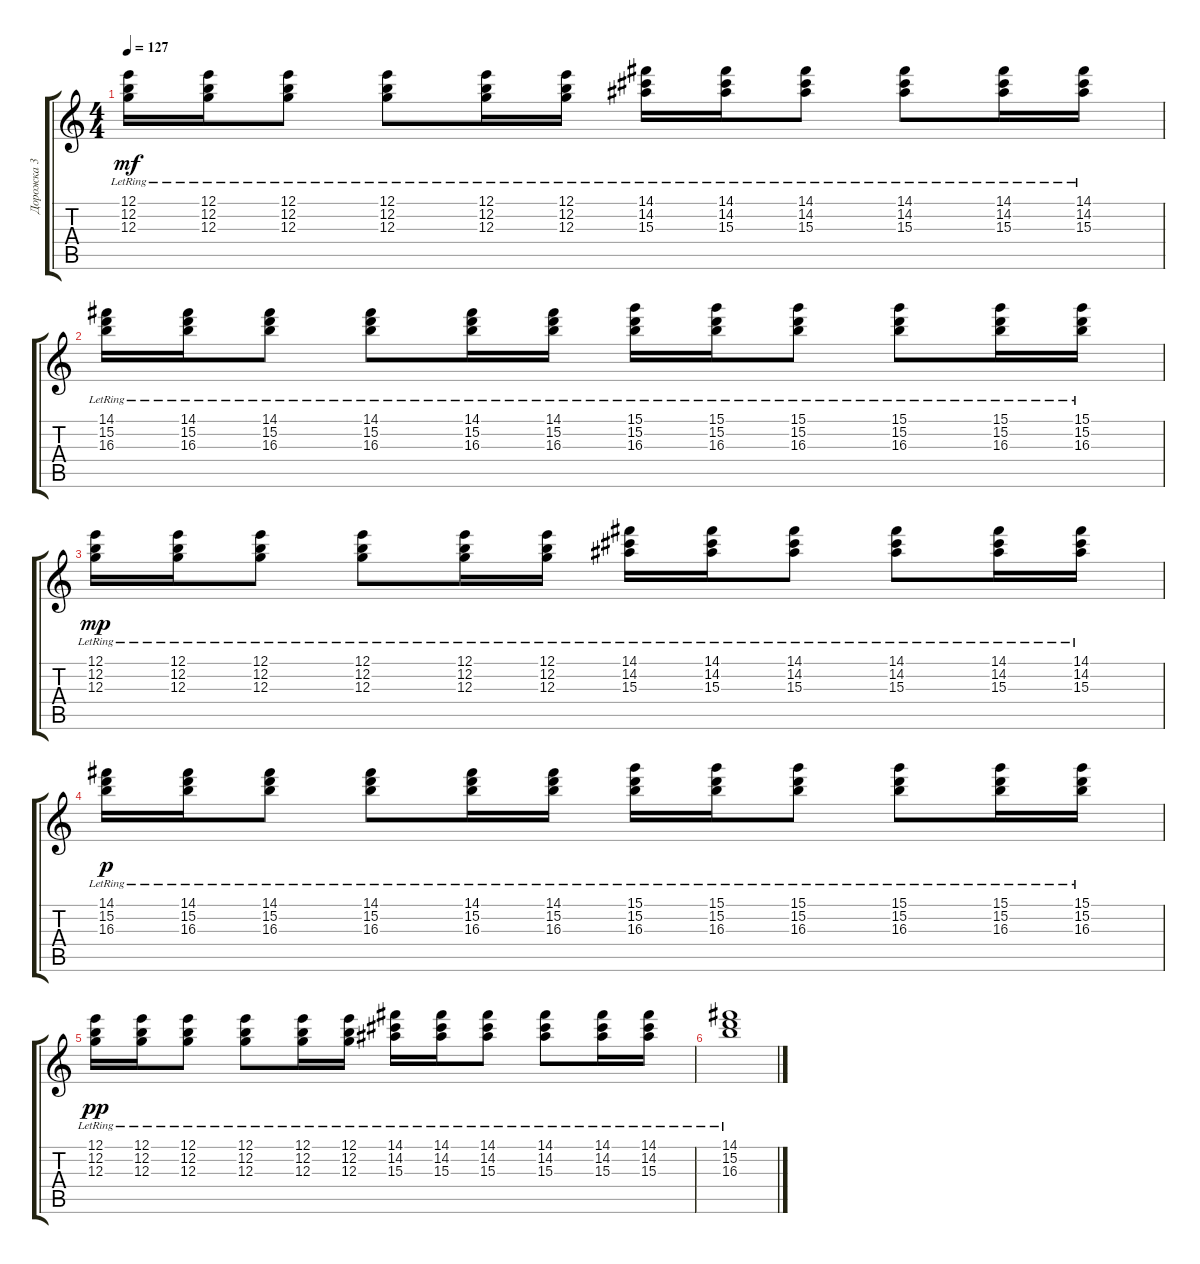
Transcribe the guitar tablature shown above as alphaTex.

\track ("Дорожка 3" "Дорожка 3") {instrument acousticguitarsteel}
\staff {score tabs}
\tuning (E4 B3 G3 D3 A2 E2) {hide}
\ts (4 4)
\tempo 127
\clef g2
\ks c
(12.1{lr} 12.2{lr} 12.3{lr}).16{dy mf} (12.1{lr} 12.2{lr} 12.3{lr}).16 (12.1{lr} 12.2{lr} 12.3{lr}).8 (12.1{lr} 12.2{lr} 12.3{lr}).8 (12.1{lr} 12.2{lr} 12.3{lr}).16 (12.1{lr} 12.2{lr} 12.3{lr}).16 (14.1{lr} 14.2{lr} 15.3{lr}).16 (14.1{lr} 14.2{lr} 15.3{lr}).16 (14.1{lr} 14.2{lr} 15.3{lr}).8 (14.1{lr} 14.2{lr} 15.3{lr}).8 (14.1{lr} 14.2{lr} 15.3{lr}).16 (14.1{lr} 14.2{lr} 15.3{lr}).16 |
(14.1{lr} 15.2{lr} 16.3{lr}).16 (14.1{lr} 15.2{lr} 16.3{lr}).16 (14.1{lr} 15.2{lr} 16.3{lr}).8 (14.1{lr} 15.2{lr} 16.3{lr}).8 (14.1{lr} 15.2{lr} 16.3{lr}).16 (14.1{lr} 15.2{lr} 16.3{lr}).16 (15.1{lr} 15.2{lr} 16.3{lr}).16 (15.1{lr} 15.2{lr} 16.3{lr}).16 (15.1{lr} 15.2{lr} 16.3{lr}).8 (15.1{lr} 15.2{lr} 16.3{lr}).8 (15.1{lr} 15.2{lr} 16.3{lr}).16 (15.1{lr} 15.2{lr} 16.3{lr}).16 |
(12.1{lr} 12.2{lr} 12.3{lr}).16{dy mp} (12.1{lr} 12.2{lr} 12.3{lr}).16 (12.1{lr} 12.2{lr} 12.3{lr}).8 (12.1{lr} 12.2{lr} 12.3{lr}).8 (12.1{lr} 12.2{lr} 12.3{lr}).16 (12.1{lr} 12.2{lr} 12.3{lr}).16 (14.1{lr} 14.2{lr} 15.3{lr}).16 (14.1{lr} 14.2{lr} 15.3{lr}).16 (14.1{lr} 14.2{lr} 15.3{lr}).8 (14.1{lr} 14.2{lr} 15.3{lr}).8 (14.1{lr} 14.2{lr} 15.3{lr}).16 (14.1{lr} 14.2{lr} 15.3{lr}).16 |
(14.1{lr} 15.2{lr} 16.3{lr}).16{dy p} (14.1{lr} 15.2{lr} 16.3{lr}).16 (14.1{lr} 15.2{lr} 16.3{lr}).8 (14.1{lr} 15.2{lr} 16.3{lr}).8 (14.1{lr} 15.2{lr} 16.3{lr}).16 (14.1{lr} 15.2{lr} 16.3{lr}).16 (15.1{lr} 15.2{lr} 16.3{lr}).16 (15.1{lr} 15.2{lr} 16.3{lr}).16 (15.1{lr} 15.2{lr} 16.3{lr}).8 (15.1{lr} 15.2{lr} 16.3{lr}).8 (15.1{lr} 15.2{lr} 16.3{lr}).16 (15.1{lr} 15.2{lr} 16.3{lr}).16 |
(12.1{lr} 12.2{lr} 12.3{lr}).16{dy pp} (12.1{lr} 12.2{lr} 12.3{lr}).16 (12.1{lr} 12.2{lr} 12.3{lr}).8 (12.1{lr} 12.2{lr} 12.3{lr}).8 (12.1{lr} 12.2{lr} 12.3{lr}).16 (12.1{lr} 12.2{lr} 12.3{lr}).16 (14.1{lr} 14.2{lr} 15.3{lr}).16 (14.1{lr} 14.2{lr} 15.3{lr}).16 (14.1{lr} 14.2{lr} 15.3{lr}).8 (14.1{lr} 14.2{lr} 15.3{lr}).8 (14.1{lr} 14.2{lr} 15.3{lr}).16 (14.1{lr} 14.2{lr} 15.3{lr}).16 |
(14.1{lr} 15.2{lr} 16.3{lr}).1
